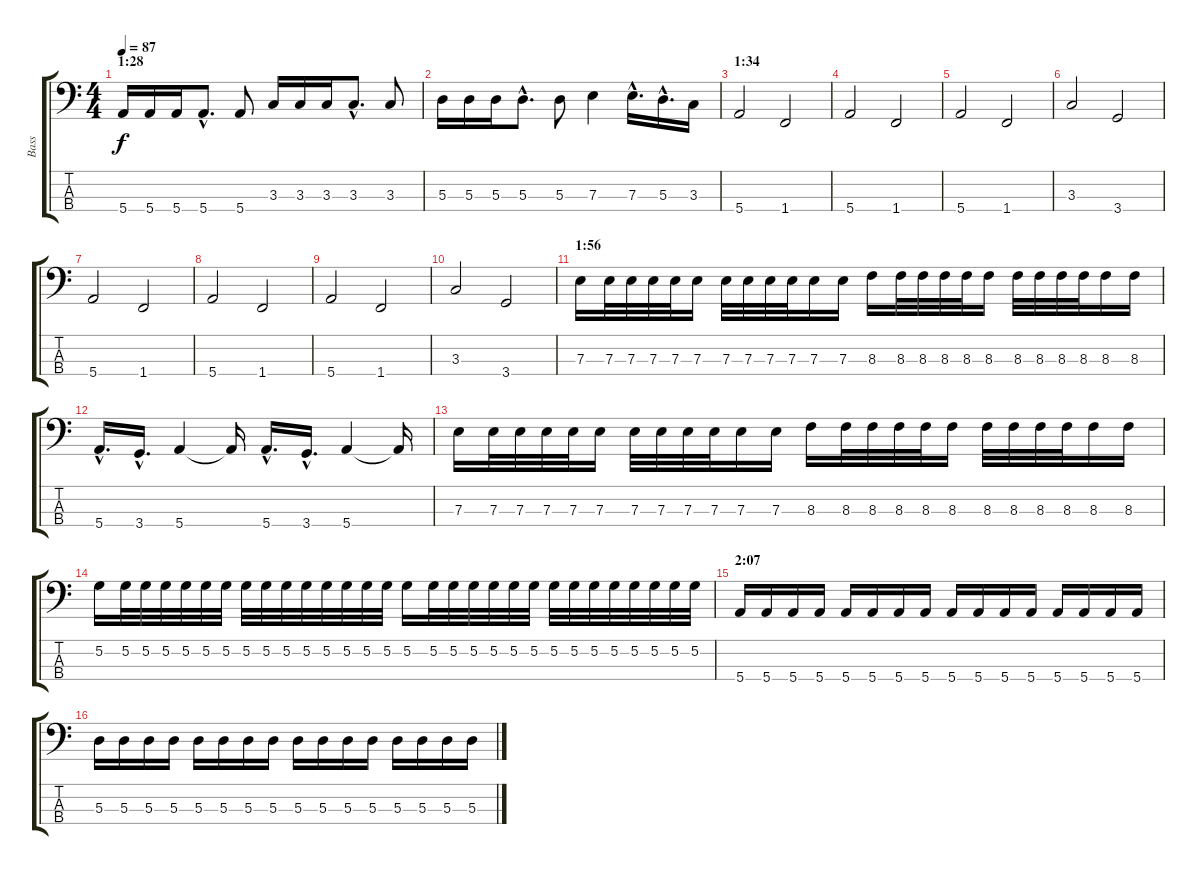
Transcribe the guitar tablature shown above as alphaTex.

\track ("Bass" "Bass") {instrument fretlessbass}
\staff {score tabs}
\tuning (G2 D2 A1 E1) {hide}
\ts (4 4)
\section ("" "1:28")
\tempo 87
\clef f4
\ks c
5.4.16{dy f} 5.4.16 5.4.16 5.4{hac}.8{d} 5.4.8 3.3.16 3.3.16 3.3.16 3.3{hac}.8{d} 3.3.8 |
5.3.16 5.3.16 5.3.16 5.3{hac}.8{d} 5.3.8 7.3.4 7.3{hac}.16{d} 5.3{hac}.16{d} 3.3.16 |
\section ("" "1:34")
5.4.2 1.4.2 |
5.4.2 1.4.2 |
5.4.2 1.4.2 |
3.3.2 3.4.2 |
5.4.2 1.4.2 |
5.4.2 1.4.2 |
5.4.2 1.4.2 |
3.3.2 3.4.2 |
\section ("" "1:56")
7.3.16 7.3.32 7.3.32 7.3.32 7.3.32 7.3.16 7.3.32 7.3.32 7.3.32 7.3.32 7.3.16 7.3.16 8.3.16 8.3.32 8.3.32 8.3.32 8.3.32 8.3.16 8.3.32 8.3.32 8.3.32 8.3.32 8.3.16 8.3.16 |
5.4{hac}.16{d} 3.4{hac}.16{d} 5.4.4 5.4{t}.16 5.4{hac}.16{d} 3.4{hac}.16{d} 5.4.4 5.4{t}.16 |
7.3.16 7.3.32 7.3.32 7.3.32 7.3.32 7.3.16 7.3.32 7.3.32 7.3.32 7.3.32 7.3.16 7.3.16 8.3.16 8.3.32 8.3.32 8.3.32 8.3.32 8.3.16 8.3.32 8.3.32 8.3.32 8.3.32 8.3.16 8.3.16 |
5.2.16 5.2.32 5.2.32 5.2.32 5.2.32 5.2.32 5.2.32 5.2.32 5.2.32 5.2.32 5.2.32 5.2.32 5.2.32 5.2.32 5.2.32 5.2.16 5.2.32 5.2.32 5.2.32 5.2.32 5.2.32 5.2.32 5.2.32 5.2.32 5.2.32 5.2.32 5.2.32 5.2.32 5.2.32 5.2.32 |
\section ("" "2:07")
5.4.16 5.4.16 5.4.16 5.4.16 5.4.16 5.4.16 5.4.16 5.4.16 5.4.16 5.4.16 5.4.16 5.4.16 5.4.16 5.4.16 5.4.16 5.4.16 |
5.3.16 5.3.16 5.3.16 5.3.16 5.3.16 5.3.16 5.3.16 5.3.16 5.3.16 5.3.16 5.3.16 5.3.16 5.3.16 5.3.16 5.3.16 5.3.16
